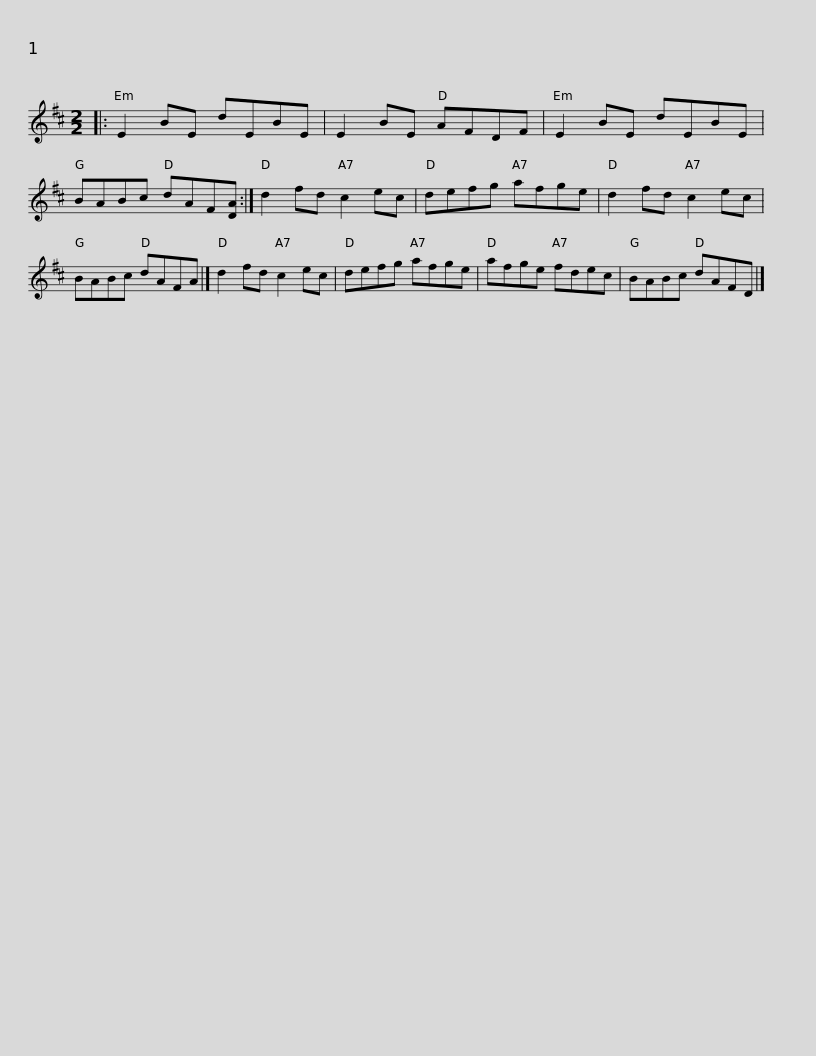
X:1
L:1/8
M:2/2
I:linebreak $
K:D
V:1 treble
V:1
|: E2 BE dEBE | E2 BE AFDF | E2 BE dEBE | BABc dAF[DA] :| d2 fd c2 ec |$ %5
 defg afge | d2 fd c2 ec | BABc dAFA |] d2 fd c2 ec | defg afge | %10
 afge fdec |$ BABc dAFD |] %12
